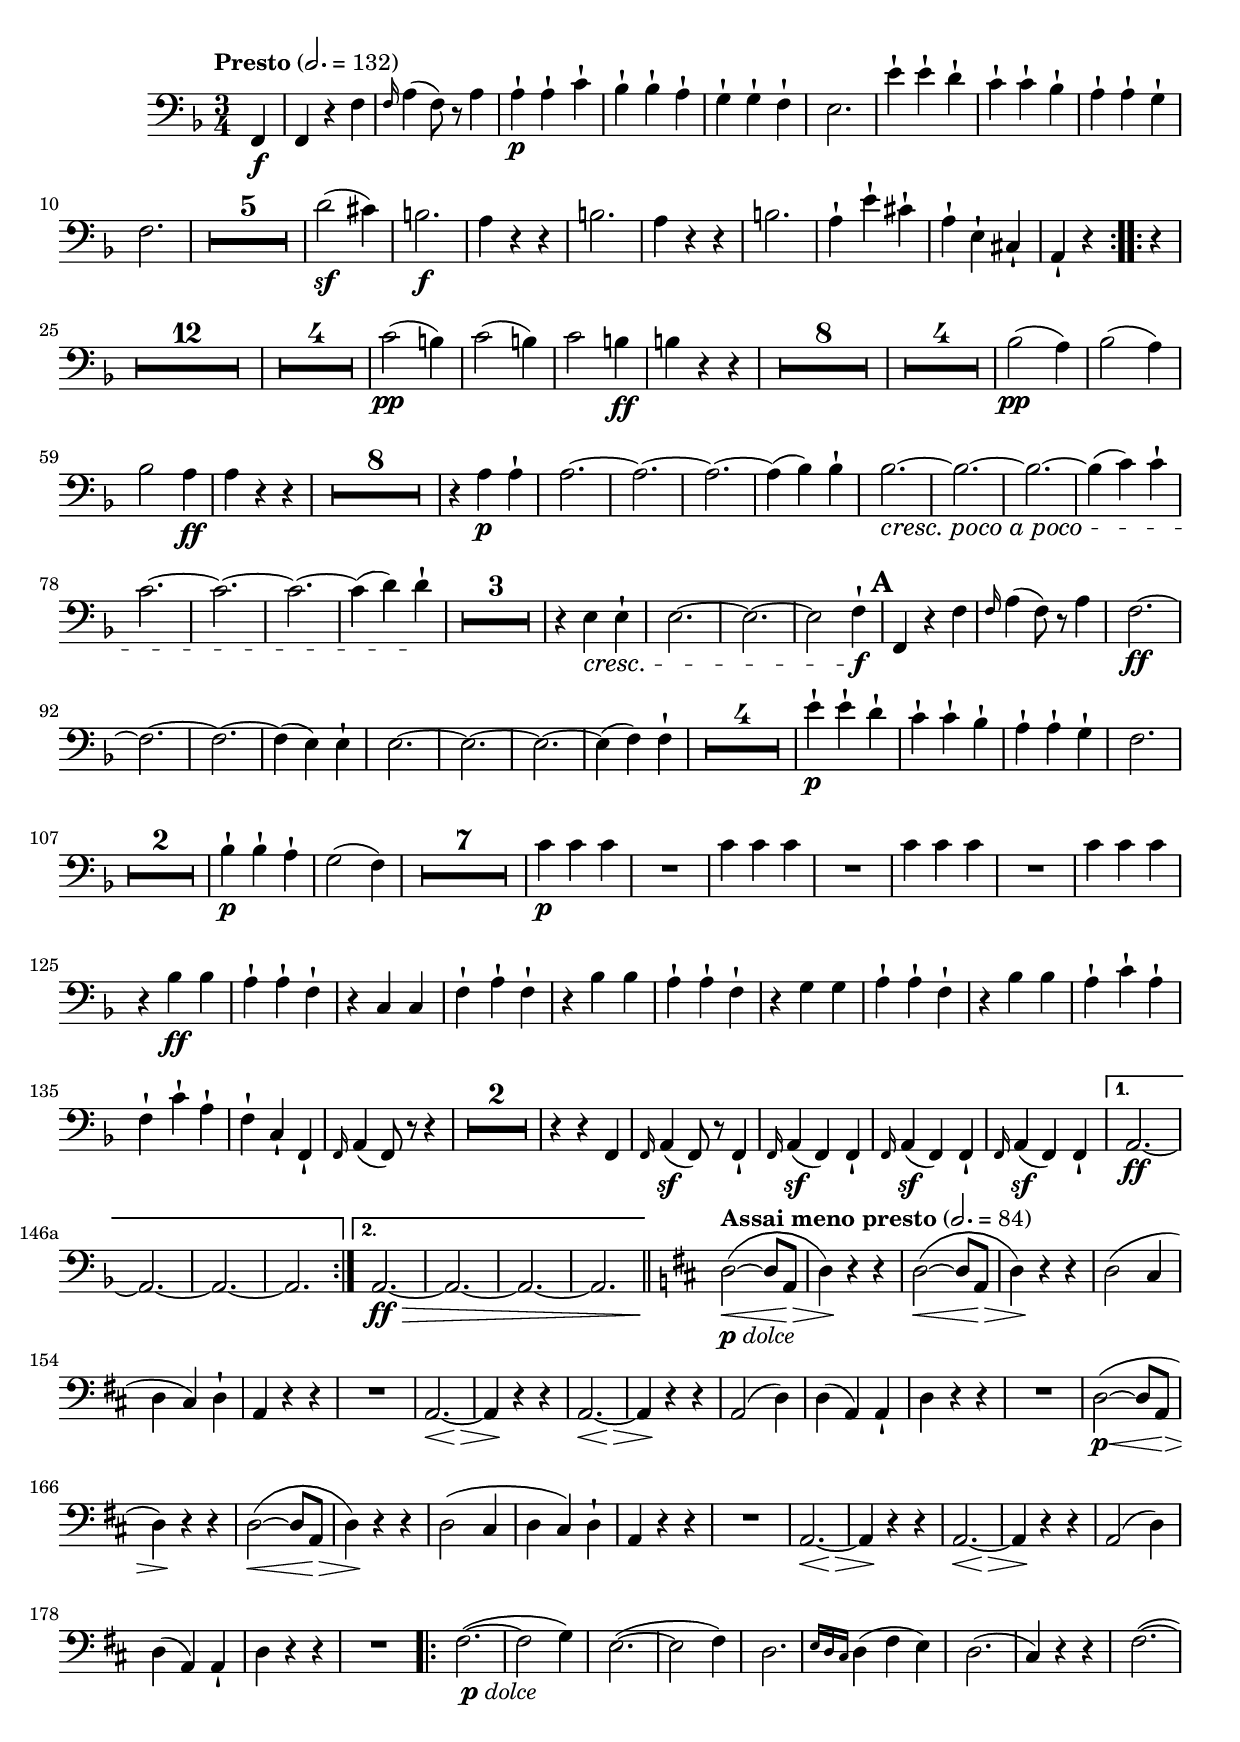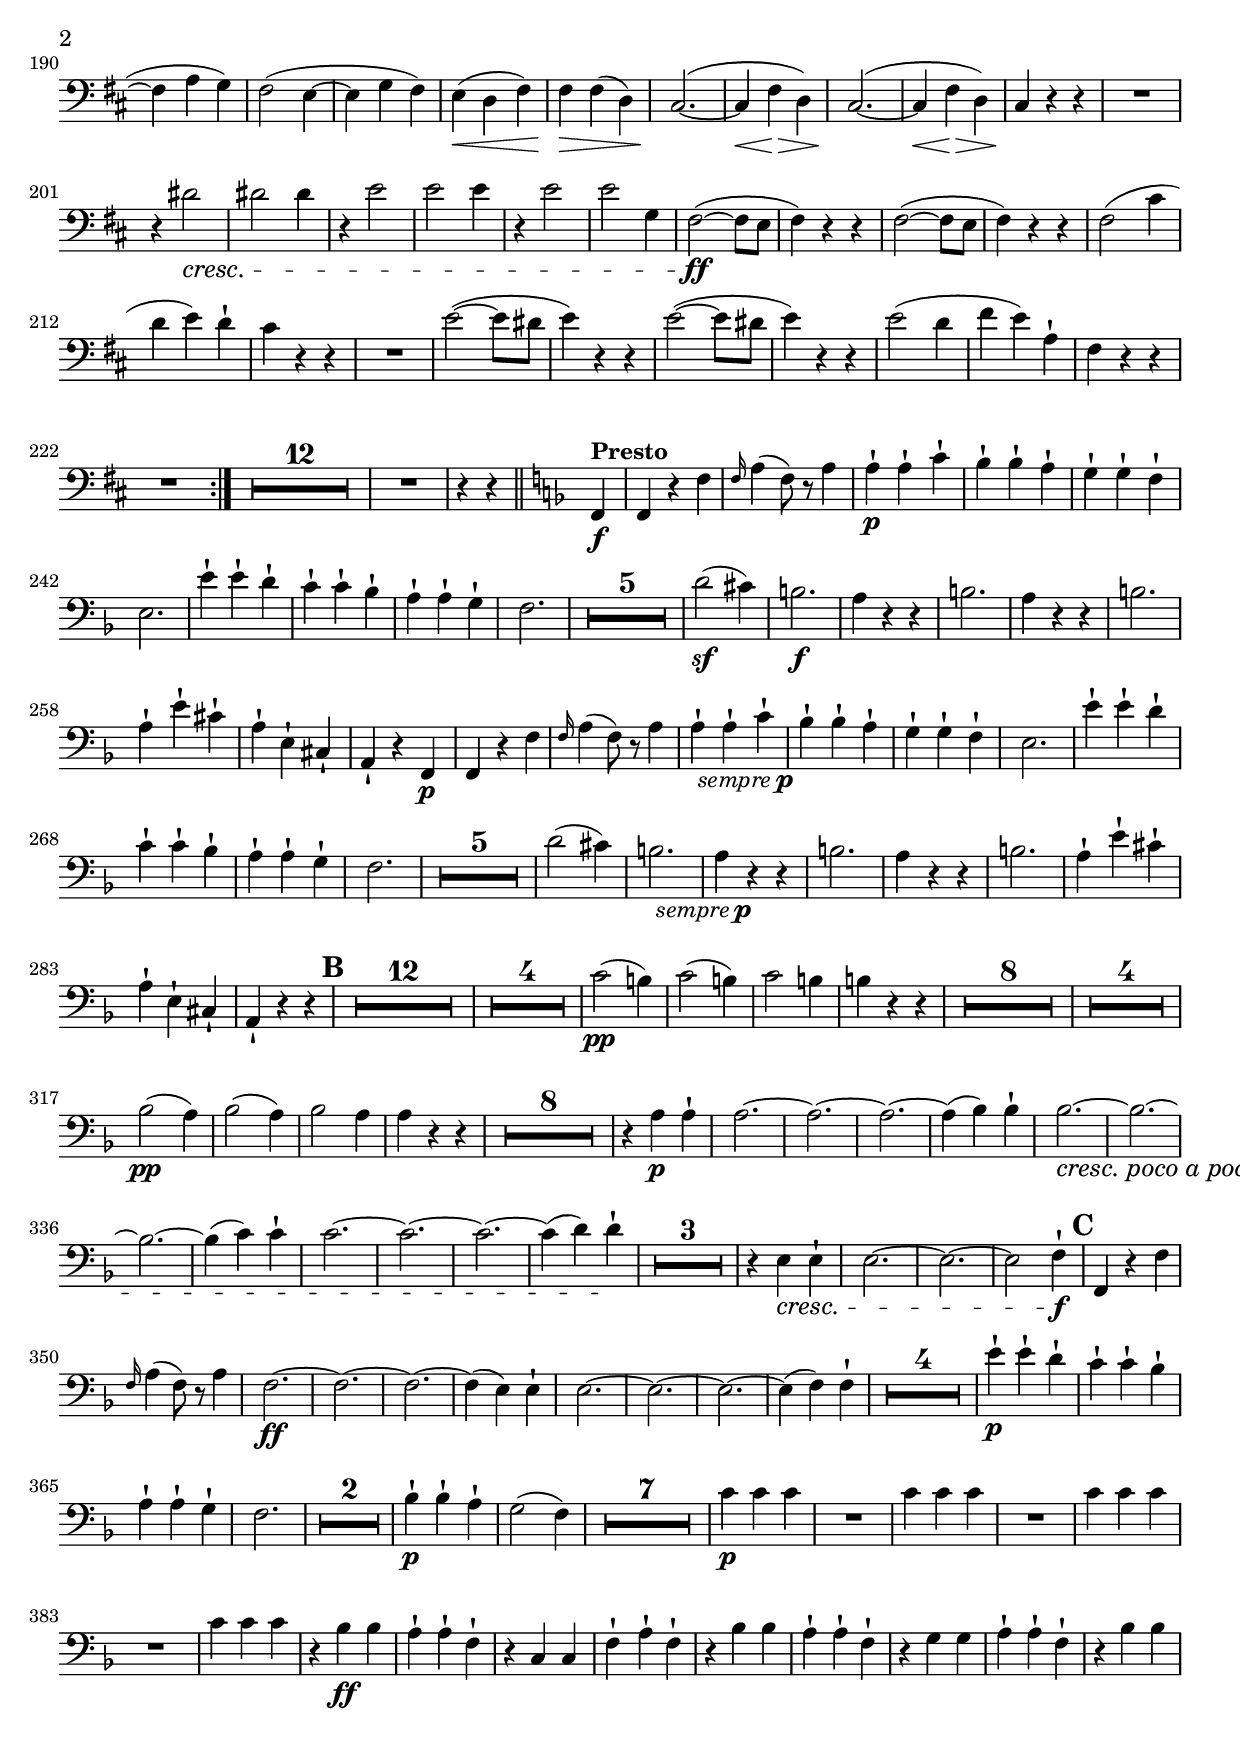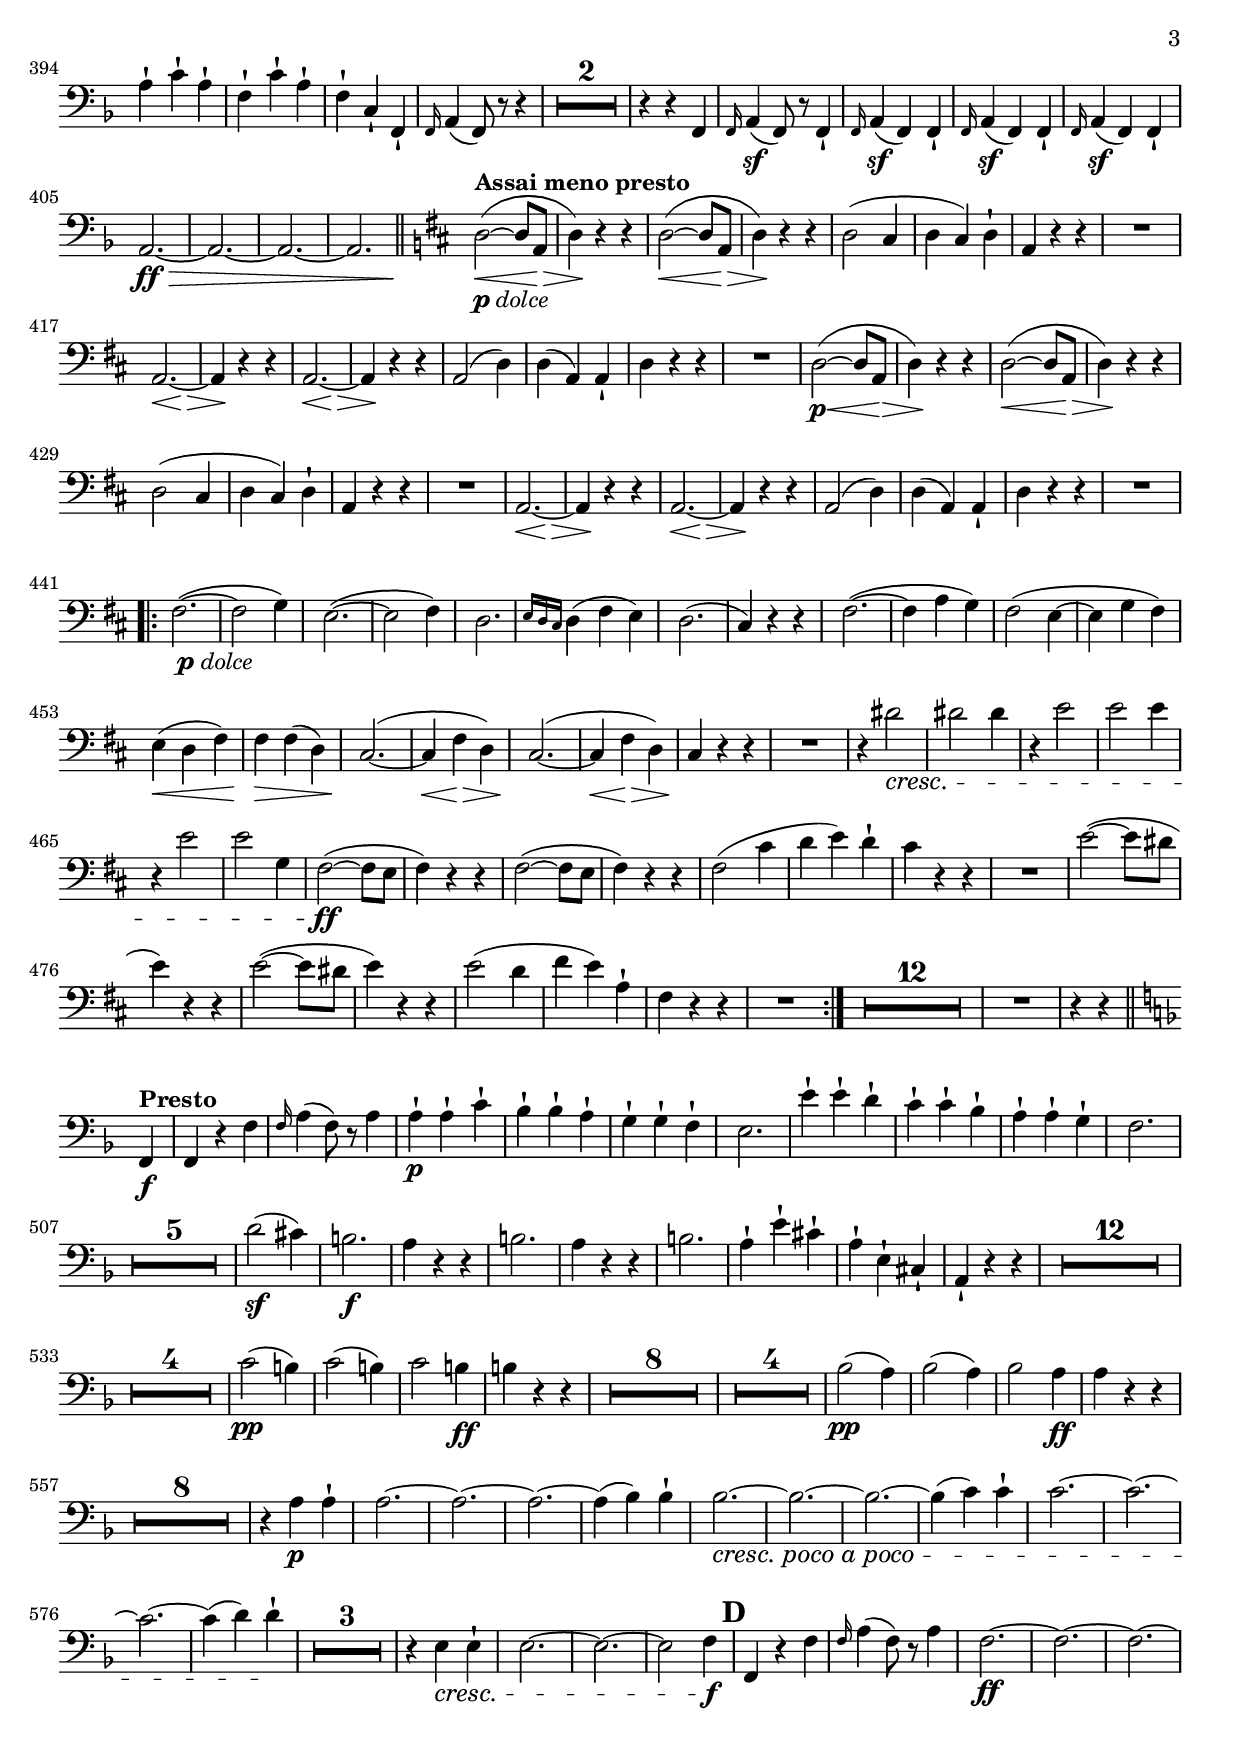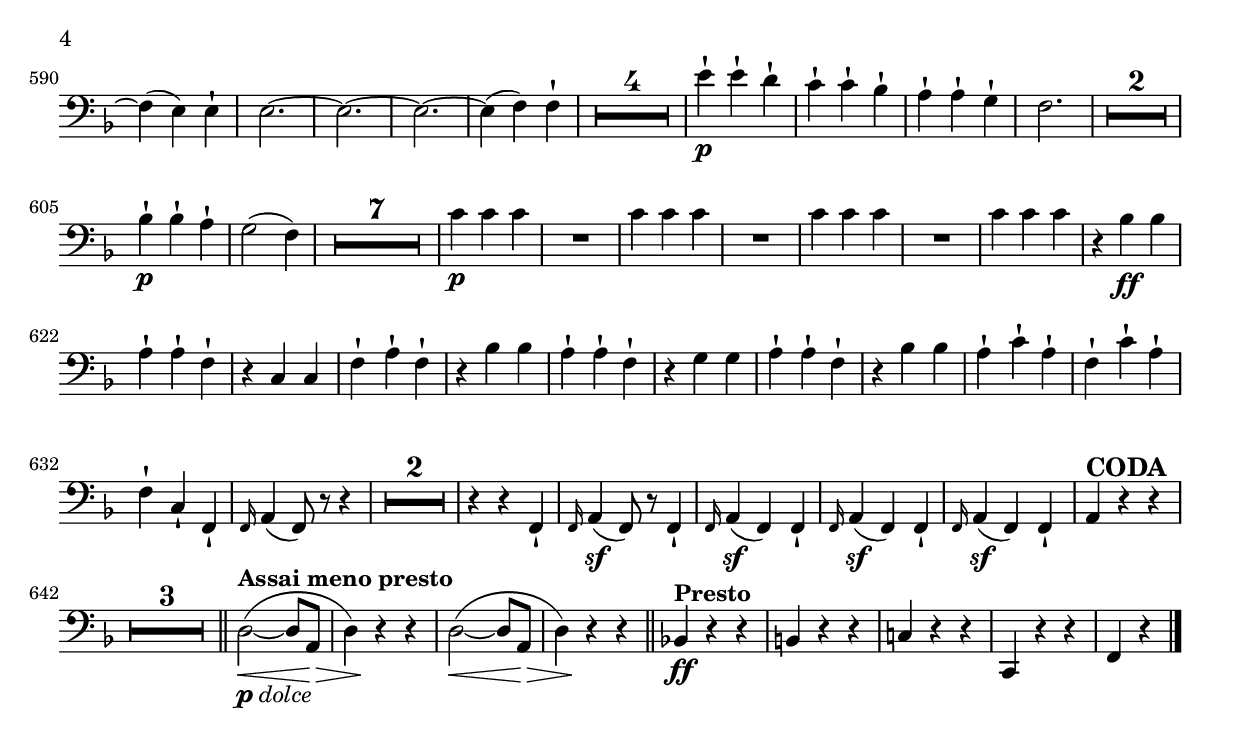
\version "2.24.3"

\include "../definitions.ly"

voicebeethovenHxmouvementDxbassonCxmd = \absolute {
\include "../parametres.ly"
\clef bass \time 3/4 \key f \major \tempo "Presto" 2.=132
 \repeat volta 2 {
 \partial 4 f,4 \f  |
 f,4 r4 f4  |
 \grace{f16} a4( f8) r8 a4  |
 a4-! \p a4-! c'4-!  |
 bes4-! bes4-! a4-!  |
 g4-! g4-! f4-!  |
 e2.  |
 e'4-! e'4-! d'4-!  |
 c'4-! c'4-! bes4-!  |
 a4-! a4-! g4-!  |
 f2.  |
 R2.*5  |
 d'2( \sf cis'4)  |
 b2. \f  |
 a4 r4 r4  |
 b2.  |
 a4 r4 r4  |
 b2.  |
 a4-! e'4-! cis'4-!  |
 a4-! e4-! cis4-!  |
 a,4-! r4
 } \repeat volta 2 {
 r4  |
 R2.*12  |
 R2.*4  |
 c'2( \pp b4)  |
 c'2( b4)  |
 c'2 b4 \ff  |
 b4 r4 r4  |
 R2.*8  |
 R2.*4  |
 bes2( \pp a4)  |
 bes2( a4)  |
 bes2 a4 \ff  |
 a4 r4 r4  |
 R2.*8  |
 r4 a4 \p a4-!  |  % TODO : pas de point sur mon édition
 a2.~  |
 a2.~  |
 a2.~  |
 a4( bes4) bes4-!  |
 bes2.~ \crescpoco  |
 bes2.~  |
 bes2.~  |
 bes4( c'4) c'4-!  |
 c'2.~  |
 c'2.~  |
 c'2.~  |
 c'4( d'4) d'4-! \!  |
 R2.*3  |
 r4 e4 \cresc e4-!  |
 e2.~  |
 e2.~  |
 e2 f4-! \f  |
 \mark\default \barNumberCheck 89
 f,4 r4 f4  |
 \grace{f16} a4( f8) r8 a4  |
 f2.~ \ff  |
 f2.~  |
 f2.~  |
 f4( e4) e4-!  |
 e2.~  |
 e2.~  |
 e2.~  |
 e4( f4) f4-!  |
 R2.*4  |
 e'4-! \p e'4-! d'4-!  |
 c'4-! c'4-! bes4-!  |
 a4-! a4-! g4-!  |
 f2.  |
 R2.*2  |
 bes4-! \p bes4-! a4-!  |
 g2( f4)  |
 R2.*7  |
 c'4 \p c'4 c'4  |
 R2.  |
 c'4 c'4 c'4  |
 R2.  |
 c'4 c'4 c'4  |
 R2.  |
 c'4 c'4 c'4  |
 r4 bes4 \ff bes4  |
 a4-! a4-! f4-!  |
 r4 c4 c4  |
 f4-! a4-! f4-!  |
 r4 bes4 bes4  |
 a4-! a4-! f4-!  |
 r4 g4 g4  |
 a4-! a4-! f4-!  |
 r4 bes4 bes4  |
 a4-! c'4-! a4-!  |
 f4-! c'4-! a4-!  |
 f4-! c4-! f,4-!  |
 \grace{f,16} a,4( f,8) r8 r4  |
 R2.*2  |
 r4 r4 f,4  |
 \grace{f,16} a,4( \sf f,8) r8 f,4-!  |
 \grace{f,16} a,4( \sf f,4) f,4-!  |
 \grace{f,16} a,4( \sf f,4) f,4-!  |
 \grace{f,16} a,4( \sf f,4) f,4-!  |
 \alternative{{
 a,2.~ \ff  |
 a,2.~  |
 a,2.~  |
 a,2.  |}{
 a,2.~ \ff \>  |
 a,2.~  |
 a,2.~  |
 a,2.  |}}} \section
 \key d \major \tempo "Assai meno presto" 2.=84
 d2(~ _\markup{\dynamic "p" \italic "dolce"} \<  d8 a,8 \>  |
 \after 8 \! d4) r4 r4  |
 d2(~ \< d8 a,8 \>  |
 \after 8 \!d4) r4 r4  |
 d2( cis4  |
 d4 cis4) d4-!  |
 a,4 r4 r4  |
 R2.  |
 <>\< \after 2 \> a,2.~  |
 \after 8 \! a,4 r4 r4  |
 <>\< \after 2 \> a,2.~  |
 \after 8 \! a,4 r4 r4  |
 a,2( d4)  |
 d4( a,4) a,4-!  |
 d4 r4 r4  |
 R2.  |
 \once\override Hairpin.bound-padding = #0.1 % p< moins moche.
 d2(~ \p \< d8 a,8 \>  |
 \after 8 \! d4) r4 r4  |
 d2(~ \< d8 a,8 \>  |
 \after 8 \! d4) r4 r4  |
 d2( cis4  |
 d4 cis4) d4-!  |
 a,4 r4 r4  |
 R2.  |
 <>\< \after 2 \> a,2.~  |
 \after 8 \! a,4 r4 r4  |
 <>\< \after 2 \> a,2.~  |
 \after 8 \! a,4 r4 r4  |
 a,2( d4)  |
 d4( a,4) a,4-!  |
 d4 r4 r4  |
 R2.  |
 \repeat volta 2 {
 fis2.(~ \pdolce  |
 fis2 g4)  |
 e2.(~  |
 e2 fis4)  |
 d2.  |
 \grace{e16 d cis} d4( fis4 e4)  |
 d2.(  |
 cis4) r4 r4  |
 fis2.(~  |
 fis4 a4 g4)  |
 fis2( e4~  |
 e4 g4 fis4)  |
 e4( \< d4 fis4)  |
 fis4 \> fis4( d4)  |
 cis2.(~ \!  |
 cis4 \< fis4 \> d4) |
 cis2.(~ \!   |
 cis4 \< fis4 \> d4)  |
 cis4 \! r4 r4  |
 R2.  |
 r4 dis'2 \cresc  |
 dis'2 dis'4  |
 r4 e'2  |
 e'2 e'4  |
 r4 e'2  |
 e'2 g4  |
 fis2(~ \ff fis8 e8  |
 fis4) r4 r4  |
 fis2(~ fis8 e8  |
 fis4) r4 r4  |
 fis2( cis'4  |
 d'4 e'4) d'4-!  |
 cis'4 r4 r4  |
 R2.  |
 e'2(~ e'8 dis'8  |
 e'4) r4 r4  |
 e'2(~ e'8 dis'8  |
 e'4) r4 r4  |
 e'2( d'4  |
 fis'4 e'4) a4-!  |
 fis4 r4 r4  |
 R2.  |
 }
 R2.*12  |
 R2.  |
 r4 r4 \section
 \key f \major \tempo "Presto"
 f,4 \f  |
 f,4 r4 f4  |
 \grace{f16} a4( f8) r8 a4  |
 a4-! \p a4-! c'4-!  |
 bes4-! bes4-! a4-!  |
 g4-! g4-! f4-!  |
 e2.  |
 e'4-! e'4-! d'4-!  |
 c'4-! c'4-! bes4-!  |
 a4-! a4-! g4-!  |
 f2.  |
 R2.*5  |
 d'2( \sf cis'4)  |
 b2. \f  |
 a4 r4 r4  |
 b2.  |
 a4 r4 r4  |
 b2.  |
 a4-! e'4-! cis'4-!  |
 a4-! e4-! cis4-!  |
 a,4-! r4 f,4 \p  |
 f,4 r4 f4  |
 \grace{f16} a4( f8) r8 a4  |
 a4-! \semprep a4-! c'4-!  |
 bes4-! bes4-! a4-!  |
 g4-! g4-! f4-!  |
 e2.  |
 e'4-! e'4-! d'4-!  |
 c'4-! c'4-! bes4-!  |
 a4-! a4-! g4-!  |
 f2.  |
 R2.*5  |
 d'2( cis'4)  |
 b2. \semprep  |
 a4 r4 r4  |
 b2.  |
 a4 r4 r4  |
 b2.  |
 a4-! e'4-! cis'4-!  |
 a4-! e4-! cis4-!  |
 a,4-! r4 r4  |
 \mark\default \barNumberCheck 285
 R2.*12  |
 R2.*4  |
 c'2( \pp b4)  |
 c'2( b4)  |
 c'2 b4  |
 b4 r4 r4  |
 R2.*8  |
 R2.*4  |
 bes2( \pp a4)  |
 bes2( a4)  |
 bes2 a4  |
 a4 r4 r4  |
 R2.*8  |
 r4 a4 \p a4-!  |  % TODO: vérifier partition
 a2.~  |
 a2.~  |
 a2.~  |
 a4( bes4) bes4-!  |
 bes2.~ \crescpoco  |
 bes2.~  |
 bes2.~  |
 bes4( c'4) c'4-!  |
 c'2.~  |
 c'2.~  |
 c'2.~  |
 c'4( d'4) d'4-! \!  |
 R2.*3  |
 r4 e4 \cresc e4-!  |
 e2.~  |
 e2.~  |
 e2 f4-! \f  |
 \mark\default \barNumberCheck 349
 f,4 r4 f4  |
 \grace{f16} a4( f8) r8 a4  |
 f2.~ \ff  |
 f2.~  |
 f2.~  |
 f4( e4) e4-!  |
 e2.~  |
 e2.~  |
 e2.~  |
 e4( f4) f4-!  |
 R2.*4  |
 e'4-! \p e'4-! d'4-!  |
 c'4-! c'4-! bes4-!  |
 a4-! a4-! g4-!  |
 f2.  |
 R2.*2  |
 bes4-! \p bes4-! a4-!  |
 g2( f4)  |
 R2.*7  |
 c'4 \p c'4 c'4  |
 R2.  |
 c'4 c'4 c'4  |
 R2.  |
 c'4 c'4 c'4  |
 R2.  |
 c'4 c'4 c'4  |
 r4 bes4 \ff bes4  |
 a4-! a4-! f4-!  |
 r4 c4 c4  |
 f4-! a4-! f4-!  |
 r4 bes4 bes4  |
 a4-! a4-! f4-!  |
 r4 g4 g4  |
 a4-! a4-! f4-!  |
 r4 bes4 bes4  |
 a4-! c'4-! a4-!  |
 f4-! c'4-! a4-!  |
 f4-! c4-! f,4-!  |
 \grace{f,16} a,4( f,8) r8 r4  |
 R2.*2  |
 r4 r4 f,4  |
 \grace{f,16} a,4( \sf f,8) r8 f,4-!  |
 \grace{f,16} a,4( \sf f,4) f,4-!  |
 \grace{f,16} a,4( \sf f,4) f,4-!  |
 \grace{f,16} a,4( \sf f,4) f,4-!  |
 a,2.~ \ff \>  |
 a,2.~  |
 a,2.~  |
 a,2.  | \section
 \key d \major \tempo "Assai meno presto"
 d2(~ _\markup{\dynamic "p" \italic "dolce"} \<  d8 a,8 \>  |
 \after 8 \! d4) r4 r4  |
 d2(~ \<  d8 a,8 \>  |
 \after 8 \! d4) r4 r4  |
 d2( cis4  |
 d4 cis4) d4-!  |
 a,4 r4 r4  |
 R2.  |
 <>\< \after 2 \> a,2.~  |
 \after 8 \! a,4 r4 r4  |
 <>\< \after 2 \> a,2.~  |
 \after 8 \! a,4 r4 r4  |
 a,2( d4)  |
 d4( a,4) a,4-!  |
 d4 r4 r4  |
 R2.  |
 \once\override Hairpin.bound-padding = #0.1 % p< moins moche.
 d2(~ \p \< d8 a,8 \>  |
 \after 8 \! d4) r4 r4  |
 d2(~ \<  d8 a,8 \>  |
 \after 8 \! d4) r4 r4  |
 d2( cis4  |
 d4 cis4) d4-!  |
 a,4 r4 r4  |
 R2.  |
 <>\< \after 2 \> a,2.~  |
 \after 8 \! a,4 r4 r4  |
 <>\< \after 2 \> a,2.~  |
 \after 8 \! a,4 r4 r4  |
 a,2( d4)  |
 d4( a,4) a,4-!  |
 d4 r4 r4  |
 R2.  |
 \repeat volta 2 {
 fis2.(~ \pdolce  |
 fis2 g4)  |
 e2.(~  |
 e2 fis4)  |
 d2.  |
 \grace{e16 d cis} d4( fis4 e4)  |
 d2.(  |
 cis4) r4 r4  |
 fis2.(~  |
 fis4 a4 g4)  |
 fis2( e4~  |
 e4 g4 fis4)  |
 e4( \< d4 fis4)  |
 fis4 \> fis4( d4)  |
 cis2.(~ \!  |
 cis4 \< fis4 \> d4)  |
 cis2.(~ \!  |
 cis4 \< fis4 \> d4)  |
 cis4 \! r4 r4  |
 R2.  |
 r4 dis'2 \cresc  |
 dis'2 dis'4  |
 r4 e'2  |
 e'2 e'4  |
 r4 e'2  |
 e'2 g4  |
 fis2(~ \ff fis8 e8  |
 fis4) r4 r4  |
 fis2(~ fis8 e8  |
 fis4) r4 r4  |
 fis2( cis'4  |
 d'4 e'4) d'4-!  |
 cis'4 r4 r4  |
 R2.  |
 e'2(~ e'8 dis'8  |
 e'4) r4 r4  |
 e'2(~ e'8 dis'8  |
 e'4) r4 r4  |
 e'2( d'4  |
 fis'4 e'4) a4-!  |
 fis4 r4 r4  |
 R2.  |
 }
 R2.*12  |
 R2.  |
 r4 r4  \section
 \key f \major \tempo "Presto"
 f,4 \f  |
 f,4 r4 f4  |
 \grace{f16} a4( f8) r8 a4  |
 a4-! \p a4-! c'4-!  |
 bes4-! bes4-! a4-!  |
 g4-! g4-! f4-!  |
 e2.  |
 e'4-! e'4-! d'4-!  |
 c'4-! c'4-! bes4-!  |
 a4-! a4-! g4-!  |
 f2.  |
 R2.*5  |
 d'2( \sf cis'4)  |
 b2. \f  |
 a4 r4 r4  |
 b2.  |
 a4 r4 r4  |
 b2.  |
 a4-! e'4-! cis'4-!  |
 a4-! e4-! cis4-!  |
 a,4-! r4 r4  |
 R2.*12  |
 R2.*4  |
 c'2( \pp b4)  |
 c'2( b4)  |
 c'2 b4 \ff  |
 b4 r4 r4  |
 R2.*8  |
 R2.*4  |
 bes2( \pp a4)  |
 bes2( a4)  |
 bes2 a4 \ff  |
 a4 r4 r4  |
 R2.*8  |
 r4 a4 \p a4-!  |
 a2.~  |
 a2.~  |
 a2.~  |
 a4( bes4) bes4-!  |
 bes2.~ \crescpoco  |
 bes2.~  |
 bes2.~  |
 bes4( c'4) c'4-!  |
 c'2.~  |
 c'2.~  |
 c'2.~  |
 c'4( d'4) d'4-! \!  |
 R2.*3  |
 r4 e4 \cresc e4-!  |
 e2.~  |
 e2.~  |
 e2 f4 \f  |
 \mark\default \barNumberCheck 585
 f,4 r4 f4  |
 \grace{f16} a4( f8) r8 a4  |
 f2.~ \ff  |
 f2.~  |
 f2.~  |
 f4( e4) e4-!  |
 e2.~  |
 e2.~  |
 e2.~  |
 e4( f4) f4-!  |
 R2.*4  |
 e'4-! \p e'4-! d'4-!  |
 c'4-! c'4-! bes4-!  |
 a4-! a4-! g4-!  |
 f2.  |
 R2.*2  |
 bes4-! \p bes4-! a4-!  |
 g2( f4)  |
 R2.*7  |
 c'4 \p c'4 c'4  |
 R2.  |
 c'4 c'4 c'4  |
 R2.  |
 c'4 c'4 c'4  |
 R2.  |
 c'4 c'4 c'4  |
 r4 bes4 \ff bes4  |
 a4-! a4-! f4-!  |
 r4 c4 c4  |
 f4-! a4-! f4-!  |
 r4 bes4 bes4  |
 a4-! a4-! f4-!  |
 r4 g4 g4  |
 a4-! a4-! f4-!  |
 r4 bes4 bes4  |
 a4-! c'4-! a4-!  |
 f4-! c'4-! a4-!  |
 f4-! c4-! f,4-!  |
 \grace{f,16} a,4( f,8) r8 r4  |
 R2.*2  |
 r4 r4 f,4-!  |
 \grace{f,16} a,4( \sf f,8) r8 f,4-!  |
 \grace{f,16} a,4( \sf f,4) f,4-!  |
 \grace{f,16} a,4( \sf f,4) f,4-!  |
 \grace{f,16} a,4( \sf f,4) f,4-!  |
 a,4^\markup{\large \bold "CODA"} r4 r4  |
 R2.*3  | \section
 \tempo "Assai meno presto"
 d2(~ _\markup{\dynamic "p" \italic "dolce"} \<  d8 a,8 \>  |
 \after 8 \! d4) r4 r4  |
 d2(~ \<  d8 a,8 \>  |
 \after 8 \! d4) r4 r4  | \section
 \tempo "Presto"
 bes,!4 \ff r4 r4  |
 b,4 r4 r4  |
 c!4 r4 r4  |
 c,4 r4 r4  |
 \partial 2 f,4 r4  | \fine
 }




\score {
  \new Staff \voicebeethovenHxmouvementDxbassonCxmd
  \layout { }
}
